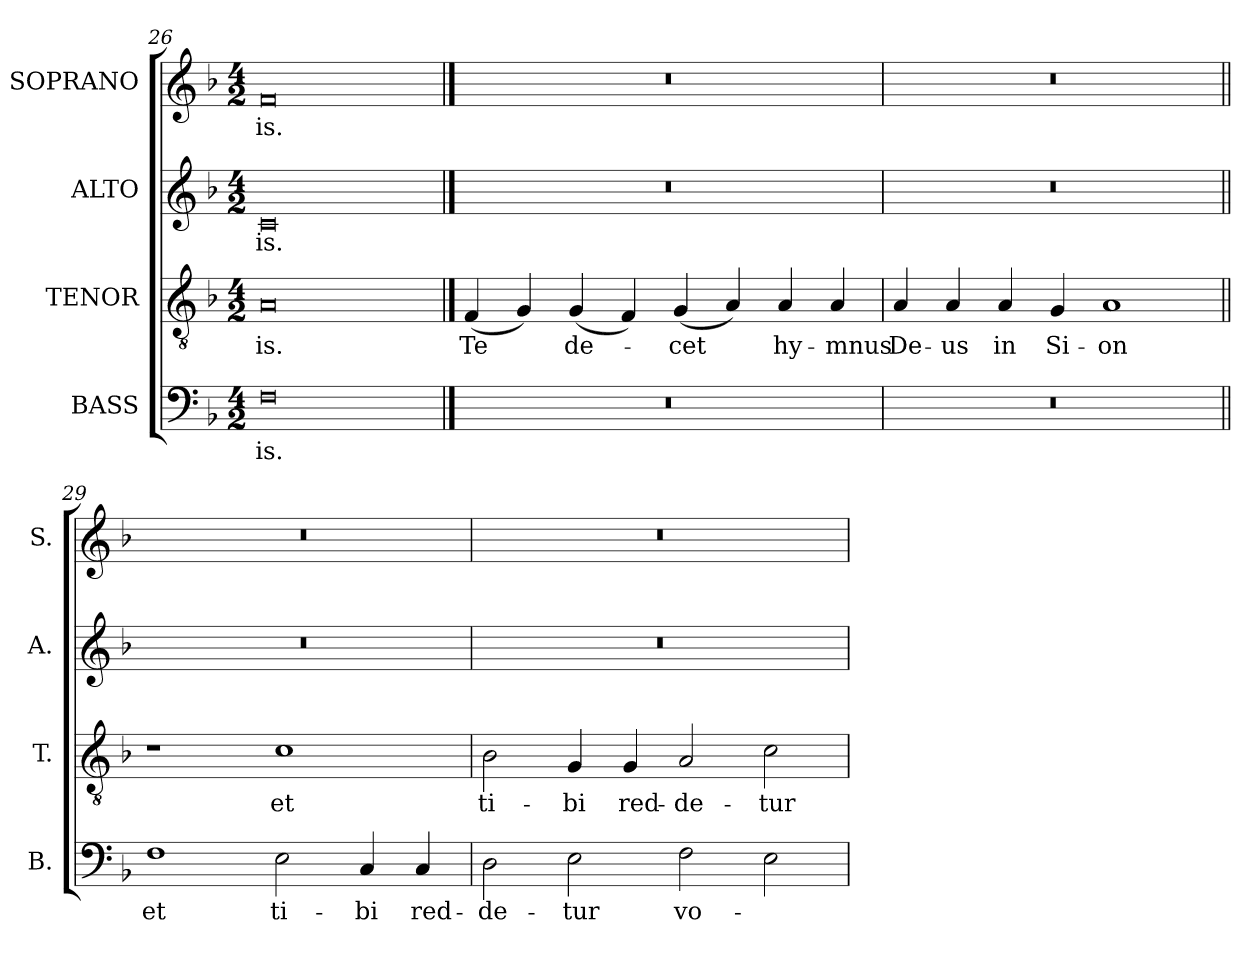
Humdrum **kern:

**kern	**text	**kern	**text	**kern	**text	**kern	**text
*part4	*part4	*part3	*part3	*part2	*part2	*part1	*part1
*staff4	*staff4	*staff3	*staff3	*staff2	*staff2	*staff1	*staff1
*I"BASS	*	*I"TENOR	*	*I"ALTO	*	*I"SOPRANO	*
*I'B.	*	*I'T.	*	*I'A.	*	*I'S.	*
*clefF4	*	*clefGv2	*	*clefG2	*	*clefG2	*
*	*	*ITrd7c12	*	*	*	*	*
*k[b-]	*	*k[b-]	*	*k[b-]	*	*k[b-]	*
*F:	*	*F:	*	*F:	*	*F:	*
*M4/2	*	*M4/2	*	*M4/2	*	*M4/2	*
=26	=26	=26	=26	=26	=26	=26	=26
!	!LO:LY:b:color=#000000	!	!	!	!	!	!
!	!	!	!LO:LY:b:color=#000000	!	!	!	!
!	!	!	!	!	!LO:LY:b:color=#000000	!	!
!	!	!	!	!	!	!	!LO:LY:b:color=#000000
0Fi	-is.	0AAi	-is.	0ci	-is.	0fi	-is.
!!LO:LB:g=z
==27	==27	==27	==27	==27	==27	==27	==27
!LO:N:vis=1	!	!	!	!	!	!	!
!	!	!	!LO:LY:b:color=#000000	!LO:N:vis=1	!	!LO:N:vis=1	!
0r	.	(4FFi/	Te	0r	.	0r	.
.	.	4GGi/)	.	.	.	.	.
!	!	!	!LO:LY:b:color=#000000	!	!	!	!
.	.	(4GGi/	de-	.	.	.	.
.	.	4FFi/)	.	.	.	.	.
!	!	!	!LO:LY:b:color=#000000	!	!	!	!
.	.	(4GGi/	-cet	.	.	.	.
.	.	4AAi/)	.	.	.	.	.
!	!	!	!LO:LY:b:color=#000000	!	!	!	!
.	.	4AAi/	hy-	.	.	.	.
!	!	!	!LO:LY:b:color=#000000	!	!	!	!
.	.	4AAi/	-mnus	.	.	.	.
=28	=28	=28	=28	=28	=28	=28	=28
!LO:N:vis=1	!	!	!	!	!	!	!
!	!	!	!LO:LY:b:color=#000000	!LO:N:vis=1	!	!LO:N:vis=1	!
0r	.	4AAi/	De-	0r	.	0r	.
!	!	!	!LO:LY:b:color=#000000	!	!	!	!
.	.	4AAi/	-us	.	.	.	.
!	!	!	!LO:LY:b:color=#000000	!	!	!	!
.	.	4AAi/	in	.	.	.	.
!	!	!	!LO:LY:b:color=#000000	!	!	!	!
.	.	4GGi/	Si-	.	.	.	.
!	!	!	!LO:LY:b:color=#000000	!	!	!	!
.	.	1AAi	-on	.	.	.	.
=29||	=29||	=29||	=29||	=29||	=29||	=29||	=29||
!	!LO:LY:b:color=#000000	!	!	!LO:N:vis=1	!	!LO:N:vis=1	!
1Fi	et	1r	.	0r	.	0r	.
!	!LO:LY:b:color=#000000	!	!	!	!	!	!
!	!	!	!LO:LY:b:color=#000000	!	!	!	!
2Ei\	ti-	1Ci	et	.	.	.	.
!	!LO:LY:b:color=#000000	!	!	!	!	!	!
4Ci/	-bi	.	.	.	.	.	.
!	!LO:LY:b:color=#000000	!	!	!	!	!	!
4Ci/	red-	.	.	.	.	.	.
=30	=30	=30	=30	=30	=30	=30	=30
!	!LO:LY:b:color=#000000	!	!	!	!	!	!
!	!	!	!LO:LY:b:color=#000000	!LO:N:vis=1	!	!LO:N:vis=1	!
2Di\	-de-	2BB-i\	ti-	0r	.	0r	.
!	!LO:LY:b:color=#000000	!	!	!	!	!	!
!	!	!	!LO:LY:b:color=#000000	!	!	!	!
2Ei\	-tur	4GGi/	-bi	.	.	.	.
!	!	!	!LO:LY:b:color=#000000	!	!	!	!
.	.	4GGi/	red-	.	.	.	.
!	!LO:LY:b:color=#000000	!	!	!	!	!	!
!	!	!	!LO:LY:b:color=#000000	!	!	!	!
2Fi\	vo-	2AAi/	-de-	.	.	.	.
!	!	!	!LO:LY:b:color=#000000	!	!	!	!
2Ei\	.	2Ci\	-tur	.	.	.	.
=	=	=	=	=	=	=	=
*-	*-	*-	*-	*-	*-	*-	*-
